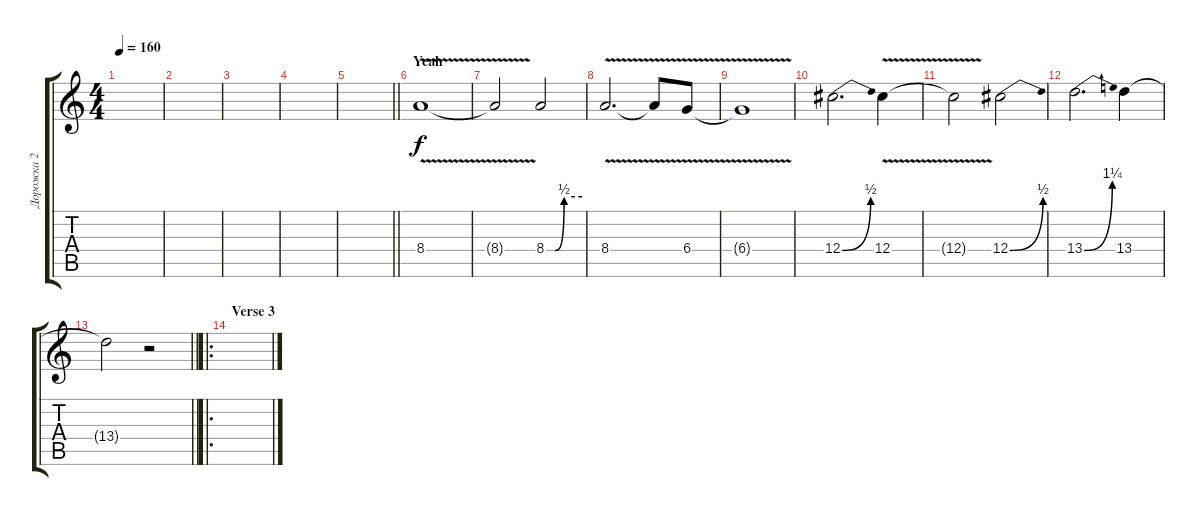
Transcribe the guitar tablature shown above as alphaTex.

\track ("Дорожка 2" "Дорожка 2") {instrument overdrivenguitar}
\staff {score tabs}
\tuning (Eb4 Bb3 Gb3 Db3 Ab2 Eb2) {hide}
\ts (4 4)
\tempo 160
\clef g2
\ks c
|
|
|
|
\barLineRight lightlight
|
\section ("" "Yeah")
8.4{v}.1 |
8.4{t}.2 8.4{be (custom 0 0 15 0 30 2 60 2)}.2 |
8.4{v}.2{d} 8.4{t}.8 6.4{v}.8 |
6.4{t}.1 |
12.4{be (bend 0 0 60 2)}.2{d} 12.4{v}.4 |
12.4{t}.2 12.4{be (bend 0 0 60 2)}.2 |
13.4{be (bend 0 0 60 5)}.2{d} 13.4.4 |
\barLineRight lightlight
13.4{t}.2 r.2 |
\ro
\section ("" "Verse 3")
